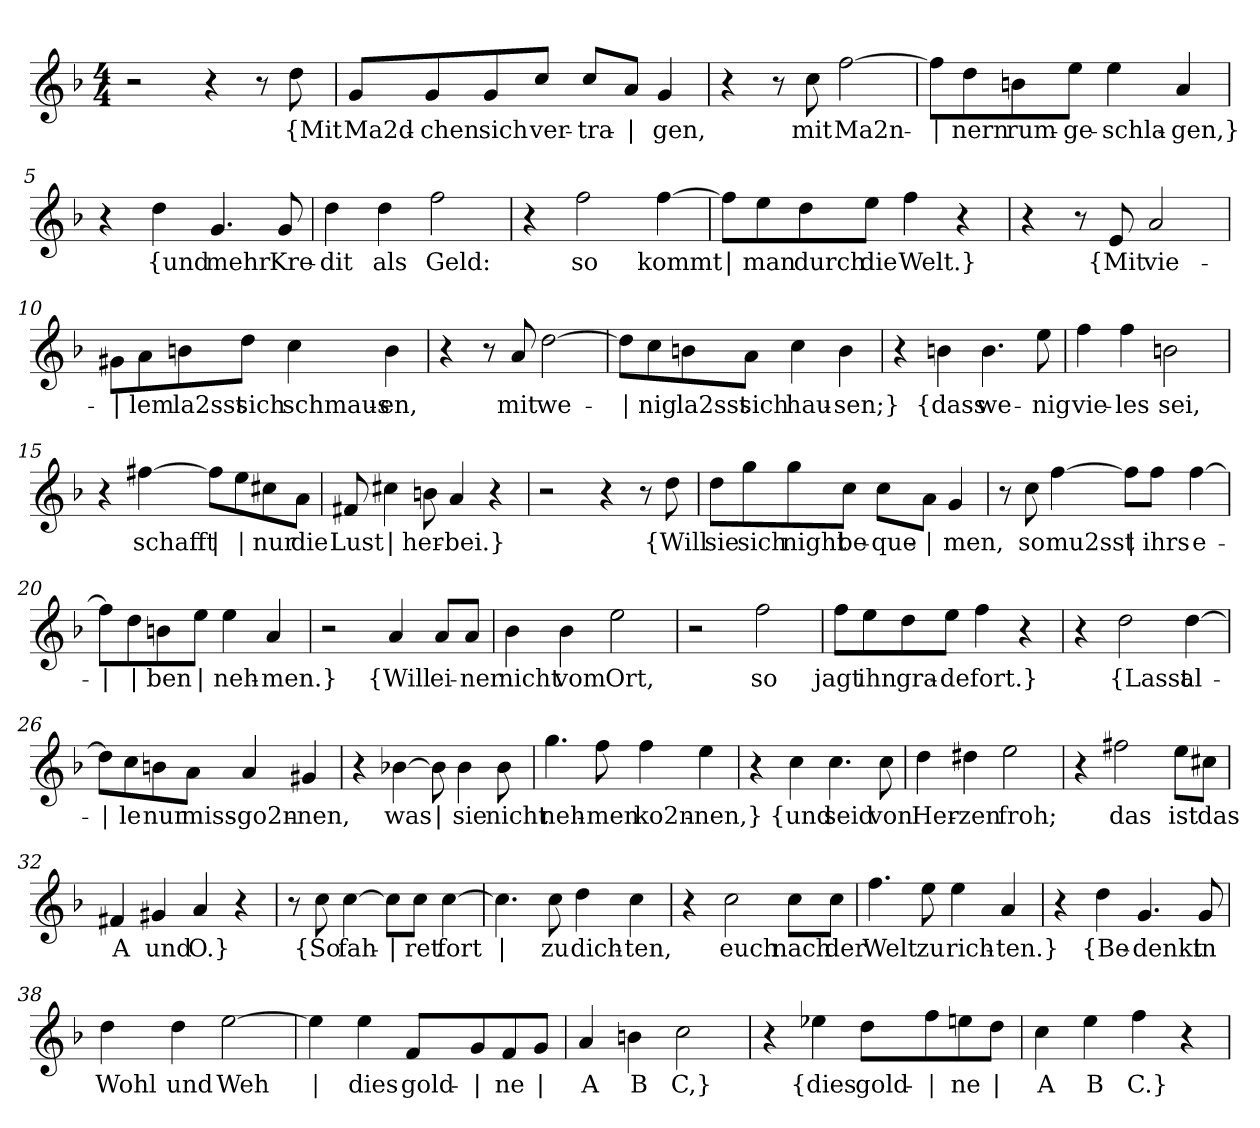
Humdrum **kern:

**kern	**text
*part1	*part1
*staff1	*staff1
*clefG2	*
*k[b-]	*
*M4/4	*
=1	=1
2r	.
4r	.
8r	.
!	!LO:LY:b
8dd\	{Mit
=2	=2
!	!LO:LY:b
8g/L	Ma2d-
!	!LO:LY:b
8g/	-chen
!	!LO:LY:b
8g/	sich
!	!LO:LY:b
8cc/J	ver-
!	!LO:LY:b
8cc/L	-tra-
!	!LO:LY:b
8a/J	|
!	!LO:LY:b
4g/	-gen,
=3	=3
4r	.
8r	.
!	!LO:LY:b
8cc\	mit
!	!LO:LY:b
[2ff\	Ma2n-
=4	=4
!	!LO:LY:b
8ff\L]	|
!	!LO:LY:b
8dd\	-nern
!	!LO:LY:b
8bn\	rum-
!	!LO:LY:b
8ee\J	-ge-
!	!LO:LY:b
4ee\	-schla-
!	!LO:LY:b
4a/	-gen,}
!!LO:LB:g=z
=5	=5
4r	.
!	!LO:LY:b
4dd\	{und
!	!LO:LY:b
4.g/	mehr
!	!LO:LY:b
8g/	Kre-
=6	=6
!	!LO:LY:b
4dd\	-dit
!	!LO:LY:b
4dd\	als
!	!LO:LY:b
2ff\	Geld:
=7	=7
4r	.
!	!LO:LY:b
2ff\	so
!	!LO:LY:b
[4ff\	kommt
=8	=8
!	!LO:LY:b
8ff\L]	|
!	!LO:LY:b
8ee\	man
!	!LO:LY:b
8dd\	durch
!	!LO:LY:b
8ee\J	die
!	!LO:LY:b
4ff\	Welt.}
4r	.
=9	=9
4r	.
8r	.
!	!LO:LY:b
8e/	{Mit
!	!LO:LY:b
2a/	vie-
!!LO:LB:g=z
=10	=10
!	!LO:LY:b
8g#X\L	|
!	!LO:LY:b
8a\	-lem
!	!LO:LY:b
8bn\	la2sst
!	!LO:LY:b
8dd\J	sich
!	!LO:LY:b
4cc\	schmaus-
!	!LO:LY:b
4b\	-en,
=11	=11
4r	.
8r	.
!	!LO:LY:b
8a/	mit
!	!LO:LY:b
[2dd\	we-
=12	=12
!	!LO:LY:b
8dd\L]	|
!	!LO:LY:b
8cc\	-nig
!	!LO:LY:b
8bn\	la2sst
!	!LO:LY:b
8a\J	sich
!	!LO:LY:b
4cc\	hau-
!	!LO:LY:b
4b\	-sen;}
=13	=13
4r	.
!	!LO:LY:b
4bn\	{dass
!	!LO:LY:b
4.b\	we-
!	!LO:LY:b
8ee\	-nig
!!LO:LB:g=z
=14	=14
!	!LO:LY:b
4ff\	vie-
!	!LO:LY:b
4ff\	-les
!	!LO:LY:b
2bn\	sei,
=15	=15
4r	.
!	!LO:LY:b
[4ff#X\	schafft
!	!LO:LY:b
8ff#\L]	|
!	!LO:LY:b
8ee\	|
!	!LO:LY:b
8cc#X\	nur
!	!LO:LY:b
8a\J	die
=16	=16
!	!LO:LY:b
8f#X/	Lust
!	!LO:LY:b
4cc#X\	|
!	!LO:LY:b
8bn\	her-
!	!LO:LY:b
4a/	-bei.}
4r	.
=17	=17
2r	.
4r	.
8r	.
!	!LO:LY:b
8dd\	{Will
=18	=18
!	!LO:LY:b
8dd\L	sie
!	!LO:LY:b
8gg\	sich
!	!LO:LY:b
8gg\	night
!	!LO:LY:b
8cc\J	be-
!	!LO:LY:b
8cc\L	-que-
!	!LO:LY:b
8a\J	|
!	!LO:LY:b
4g/	-men,
!!LO:LB:g=z
=19	=19
8r	.
!	!LO:LY:b
8cc\	so
!	!LO:LY:b
[4ff\	mu2sst
!	!LO:LY:b
8ff\L]	|
!	!LO:LY:b
8ff\J	ihrs
!	!LO:LY:b
[4ff\	e-
=20	=20
!	!LO:LY:b
8ff\L]	|
!	!LO:LY:b
8dd\	|
!	!LO:LY:b
8bn\	-ben
!	!LO:LY:b
8ee\J	|
!	!LO:LY:b
4ee\	neh-
!	!LO:LY:b
4a/	-men.}
=21	=21
2r	.
!	!LO:LY:b
4a/	{Will
!	!LO:LY:b
8a/L	ei-
!	!LO:LY:b
8a/J	-ner
=22	=22
!	!LO:LY:b
4b-\	nicht
!	!LO:LY:b
4b-\	vom
!	!LO:LY:b
2ee\	Ort,
=23	=23
2r	.
!	!LO:LY:b
2ff\	so
!!LO:LB:g=z
=24	=24
!	!LO:LY:b
8ff\L	jagt
!	!LO:LY:b
8ee\	ihn
!	!LO:LY:b
8dd\	gra-
!	!LO:LY:b
8ee\J	-de
!	!LO:LY:b
4ff\	fort.}
4r	.
=25	=25
4r	.
!	!LO:LY:b
2dd\	{Lasst
!	!LO:LY:b
[4dd\	al-
=26	=26
!	!LO:LY:b
8dd\L]	|
!	!LO:LY:b
8cc\	-le
!	!LO:LY:b
8bn\	nur
!	!LO:LY:b
8a\J	miss-
!	!LO:LY:b
4a/	-go2n-
!	!LO:LY:b
4g#X/	-nen,
=27	=27
4r	.
!	!LO:LY:b
[4b-X\	was
!	!LO:LY:b
8b-\]	|
!	!LO:LY:b
4b-\	sie
!	!LO:LY:b
8b-\	nicht
!!LO:LB:g=z
=28	=28
!	!LO:LY:b
4.gg\	neh-
!	!LO:LY:b
8ff\	-men
!	!LO:LY:b
4ff\	ko2n-
!	!LO:LY:b
4ee\	-nen,}
=29	=29
4r	.
!	!LO:LY:b
4cc\	{und
!	!LO:LY:b
4.cc\	seid
!	!LO:LY:b
8cc\	von
=30	=30
!	!LO:LY:b
4dd\	Her-
!	!LO:LY:b
4dd#X\	-zen
!	!LO:LY:b
2ee\	froh;
=31	=31
4r	.
!	!LO:LY:b
2ff#X\	das
!	!LO:LY:b
8ee\L	ist
!	!LO:LY:b
8cc#X\J	das
=32	=32
!	!LO:LY:b
4f#X/	A
!	!LO:LY:b
4g#X/	und
!	!LO:LY:b
4a/	O.}
4r	.
!!LO:LB:g=z
=33	=33
8r	.
!	!LO:LY:b
8cc\	{So
!	!LO:LY:b
[4cc\	fah-
!	!LO:LY:b
8cc\L]	|
!	!LO:LY:b
8cc\J	-ret
!	!LO:LY:b
[4cc\	fort
=34	=34
!	!LO:LY:b
4.cc\]	|
!	!LO:LY:b
8cc\	zu
!	!LO:LY:b
4dd\	dich-
!	!LO:LY:b
4cc\	-ten,
=35	=35
4r	.
!	!LO:LY:b
2cc\	euch
!	!LO:LY:b
8cc\L	nach
!	!LO:LY:b
8cc\J	der
=36	=36
!	!LO:LY:b
4.ff\	Welt
!	!LO:LY:b
8ee\	zu
!	!LO:LY:b
4ee\	rich-
!	!LO:LY:b
4a/	-ten.}
=37	=37
4r	.
!	!LO:LY:b
4dd\	{Be-
!	!LO:LY:b
4.g/	-denkt
!	!LO:LY:b
8g/	in
!!LO:LB:g=z
=38	=38
!	!LO:LY:b
4dd\	Wohl
!	!LO:LY:b
4dd\	und
!	!LO:LY:b
[2ee\	Weh
=39	=39
!	!LO:LY:b
4ee\]	|
!	!LO:LY:b
4ee\	dies
!	!LO:LY:b
8f/L	gold-
!	!LO:LY:b
8g/	|
!	!LO:LY:b
8f/	-ne
!	!LO:LY:b
8g/J	|
=40	=40
!	!LO:LY:b
4a/	A
!	!LO:LY:b
4bn\	B
!	!LO:LY:b
2cc\	C,}
=41	=41
4r	.
!	!LO:LY:b
4ee-X\	{dies
!	!LO:LY:b
8dd\L	gold-
!	!LO:LY:b
8ff\	|
!	!LO:LY:b
8een\	-ne
!	!LO:LY:b
8dd\J	|
=42	=42
!	!LO:LY:b
4cc\	A
!	!LO:LY:b
4ee\	B
!	!LO:LY:b
4ff\	C.}
4r	.
=	=
*-	*-
